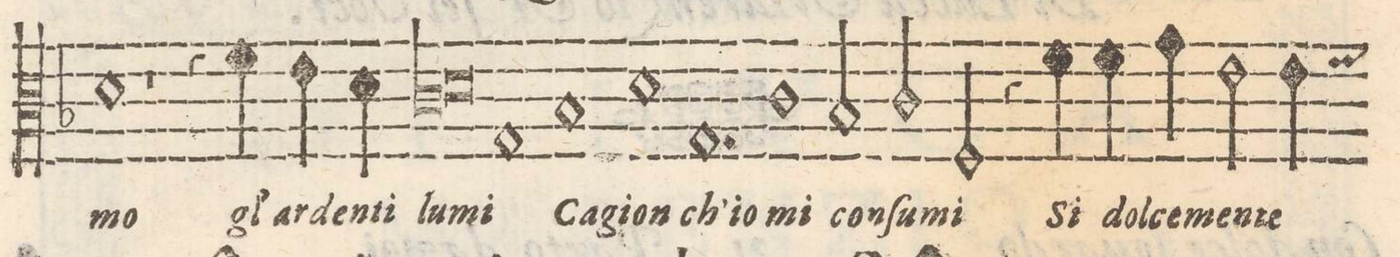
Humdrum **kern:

**kern	**text
*I"SESTO	*
*clefC3	*
*k[b-]	*
*M2/1	*
1d	-mo
1r	.
=6-	=6-
4r	.
4f\	gl'ar-
4e\	-den-
4d\	-ti
*lig	*
1c	lu-
=7-	=7-
1d	.
*Xlig	*
1G	-mi
=8-	=8-
1B-	Ca-
1d	-gion
=9-	=9-
1.G	ch'io-
1c\	-mi
=10-	=10-
2B-/	con-
2c/	-ſu-
2F/	-mi
=11-	=11-
4r	.
4f\	Si
4f\	dol-
4g\	-ce-
2e\	-men-
4e\	-te
*-	*-
